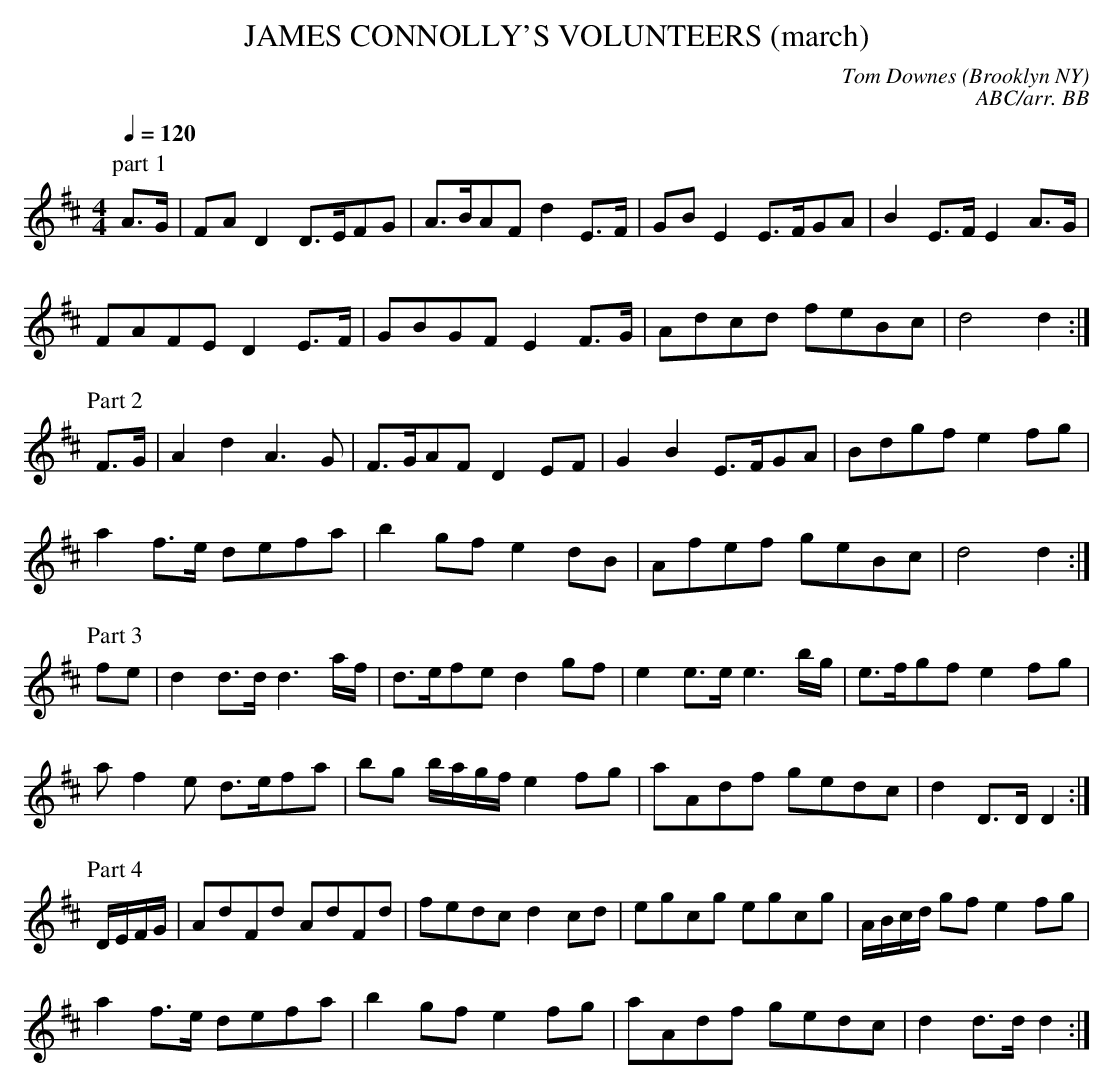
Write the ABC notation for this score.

X:1
T:JAMES CONNOLLY'S VOLUNTEERS (march)
C:Tom Downes (Brooklyn NY)
C:ABC/arr. BB
L:1/8
M:4/4
Q:1/4=120
K:D
P:part 1
A>G|FA D2 D>EFG|A>BAF d2 E>F|GB E2 E>FGA|B2 E>F E2 A>G|
FAFE D2 E>F|GBGF E2 F>G|Adcd feBc|d4 d2:|
P:Part 2
F>G|A2 d2 A3 G|F>GAF D2 EF|G2 B2 E>FGA|Bdgf e2 fg|
a2 f>e defa|b2 gf e2 dB|Afef geBc|d4 d2:|
P:Part 3
fe|d2 d>d d3 a/f/|d>efe d2 gf|e2 e>e e3 b/g/|e>fgf e2 fg|
a f2 e d>efa|bg b/a/g/f/ e2 fg|aAdf gedc|d2 D>D D2:|
P:Part 4
D/E/F/G/|AdFd AdFd|fedc d2 cd|egcg egcg|A/B/c/d/ gf e2 fg|
a2 f>e defa|b2 gf e2 fg|aAdf gedc|d2 d>d d2:|
